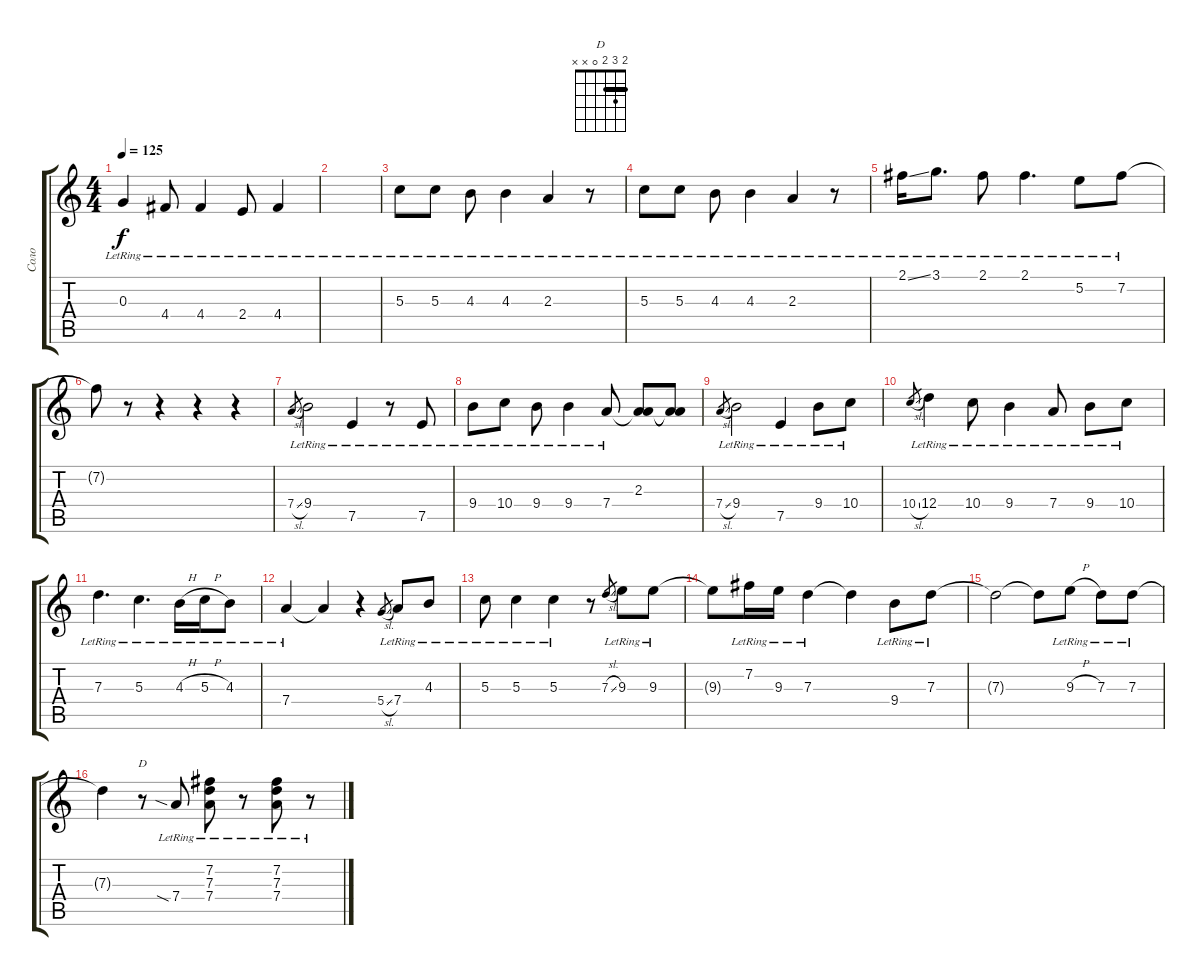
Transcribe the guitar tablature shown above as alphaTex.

\track ("Соло" "Соло") {instrument electricguitarjazz}
\staff {score tabs}
\tuning (E4 B3 G3 D3 A2 E2) {hide}
\chord ("D" 2 3 2 0 x x) {barre 2}
\ts (4 4)
\tempo 125
\clef g2
\ks c
0.3{lr}.4{dy f} 4.4{lr}.8 4.4{lr}.4 2.4{lr}.8 4.4{lr}.4 |
|
5.3{lr}.8{volume 9 balance 11 instrument acousticguitarnylon} 5.3{lr}.8 4.3{lr}.8 4.3{lr}.4 2.3{lr}.4 r.8 |
5.3{lr}.8 5.3{lr}.8 4.3{lr}.8 4.3{lr}.4 2.3{lr}.4 r.8 |
2.1{ss lr}.16 3.1{lr}.8{d} 2.1{lr}.8 2.1{lr}.4{d} 5.2{lr}.8 7.2{lr}.8 |
7.2{t}.8 r.8 r.4 r.4 r.4 |
7.4{sl}.8{gr} 9.4{lr}.2 7.5{lr}.4 r.8 7.5{lr}.8 |
9.4{lr}.8 10.4{lr}.8 9.4{lr}.8 9.4{lr}.4 7.4{lr}.8 (2.3 7.4{t}).8 (2.3{t} 7.4{t}).8 |
7.4{sl}.8{gr} 9.4{lr}.2 7.5{lr}.4 9.4{lr}.8 10.4{lr}.8 |
10.4{sl}.8{gr} 12.4{lr}.4 10.4{lr}.8 9.4{lr}.4 7.4{lr}.8 9.4{lr}.8 10.4{lr}.8 |
7.3{lr}.4{d} 5.3{lr}.4{d} 4.3{h lr}.16 5.3{h lr}.16 4.3{lr}.8 |
7.4{lr}.4 7.4{t}.4 r.4 5.4{sl}.8{gr} 7.4{lr}.8 4.3{lr}.8 |
5.3{lr}.8 5.3{lr}.4 5.3{lr}.4 r.8 7.3{sl}.8{gr} 9.3{lr}.8 9.3{lr}.8 |
9.3{t}.8 7.2{lr}.16 9.3{lr}.16 7.3{lr}.4 7.3{t}.4 9.4{lr}.8 7.3{lr}.8 |
7.3{t}.2 7.3{t}.8 9.3{h lr}.8 7.3{lr}.8 7.3{lr}.8 |
7.3{t}.4 r.8{ch "D" volume 6 instrument electricguitarclean} 7.4{sia lr}.8 (7.2{lr} 7.3{lr} 7.4{lr}).8 r.8 (7.2{lr} 7.3{lr} 7.4{lr}).8 r.8
